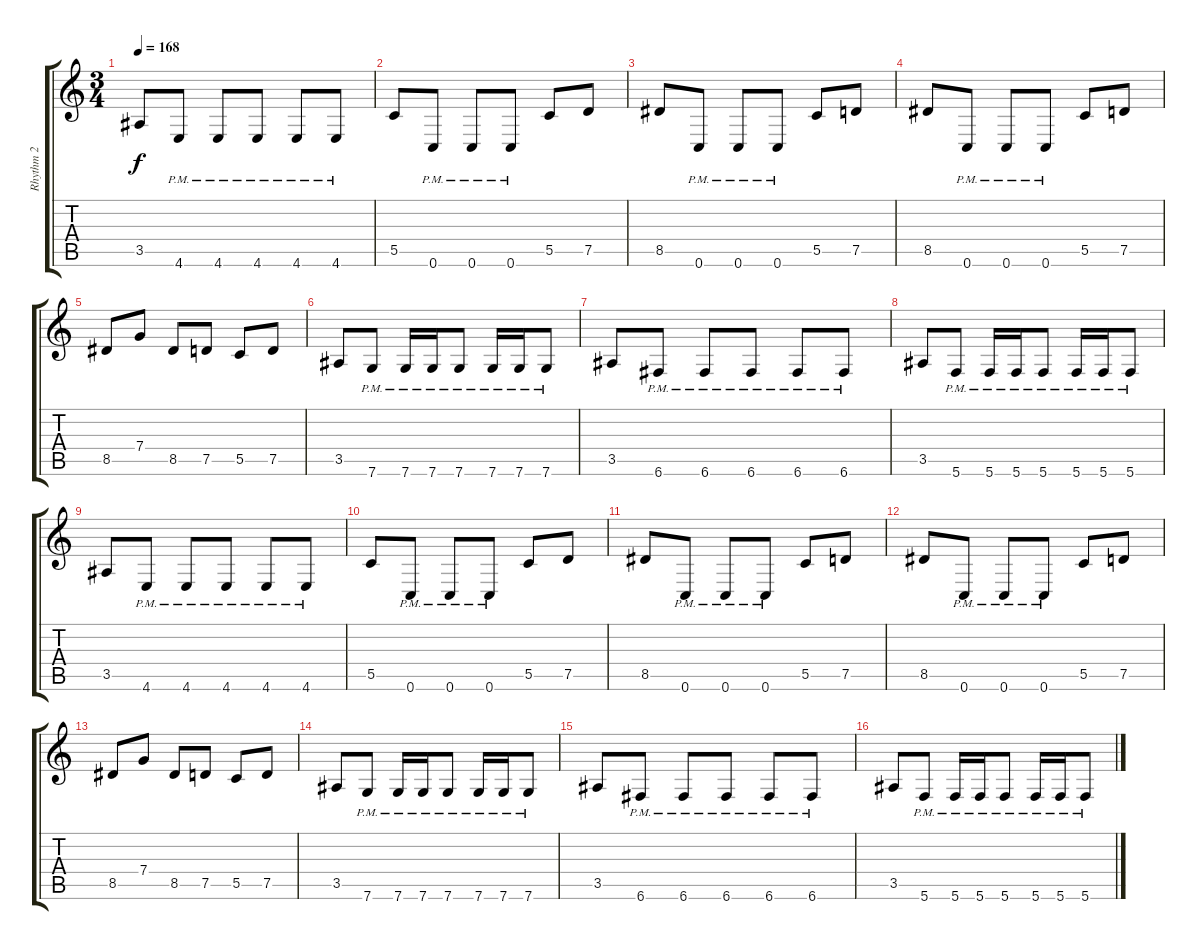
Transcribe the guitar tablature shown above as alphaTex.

\track ("Rhythm 2" "Rhythm 2") {instrument distortionguitar}
\staff {score tabs}
\tuning (D4 A3 F3 C3 G2 C2) {hide}
\ts (3 4)
\tempo 168
\clef g2
\ks c
3.5.8{dy f} 4.6{pm}.8 4.6{pm}.8 4.6{pm}.8 4.6{pm}.8 4.6{pm}.8 |
5.5.8 0.6{pm}.8 0.6{pm}.8 0.6{pm}.8 5.5.8 7.5.8 |
8.5.8 0.6{pm}.8 0.6{pm}.8 0.6{pm}.8 5.5.8 7.5.8 |
8.5.8 0.6{pm}.8 0.6{pm}.8 0.6{pm}.8 5.5.8 7.5.8 |
8.5.8 7.4.8 8.5.8 7.5.8 5.5.8 7.5.8 |
3.5.8 7.6{pm}.8 7.6{pm}.16 7.6{pm}.16 7.6{pm}.8 7.6{pm}.16 7.6{pm}.16 7.6{pm}.8 |
3.5.8 6.6{pm}.8 6.6{pm}.8 6.6{pm}.8 6.6{pm}.8 6.6{pm}.8 |
3.5.8 5.6{pm}.8 5.6{pm}.16 5.6{pm}.16 5.6{pm}.8 5.6{pm}.16 5.6{pm}.16 5.6{pm}.8 |
3.5.8 4.6{pm}.8 4.6{pm}.8 4.6{pm}.8 4.6{pm}.8 4.6{pm}.8 |
5.5.8 0.6{pm}.8 0.6{pm}.8 0.6{pm}.8 5.5.8 7.5.8 |
8.5.8 0.6{pm}.8 0.6{pm}.8 0.6{pm}.8 5.5.8 7.5.8 |
8.5.8 0.6{pm}.8 0.6{pm}.8 0.6{pm}.8 5.5.8 7.5.8 |
8.5.8 7.4.8 8.5.8 7.5.8 5.5.8 7.5.8 |
3.5.8 7.6{pm}.8 7.6{pm}.16 7.6{pm}.16 7.6{pm}.8 7.6{pm}.16 7.6{pm}.16 7.6{pm}.8 |
3.5.8 6.6{pm}.8 6.6{pm}.8 6.6{pm}.8 6.6{pm}.8 6.6{pm}.8 |
3.5.8 5.6{pm}.8 5.6{pm}.16 5.6{pm}.16 5.6{pm}.8 5.6{pm}.16 5.6{pm}.16 5.6{pm}.8
